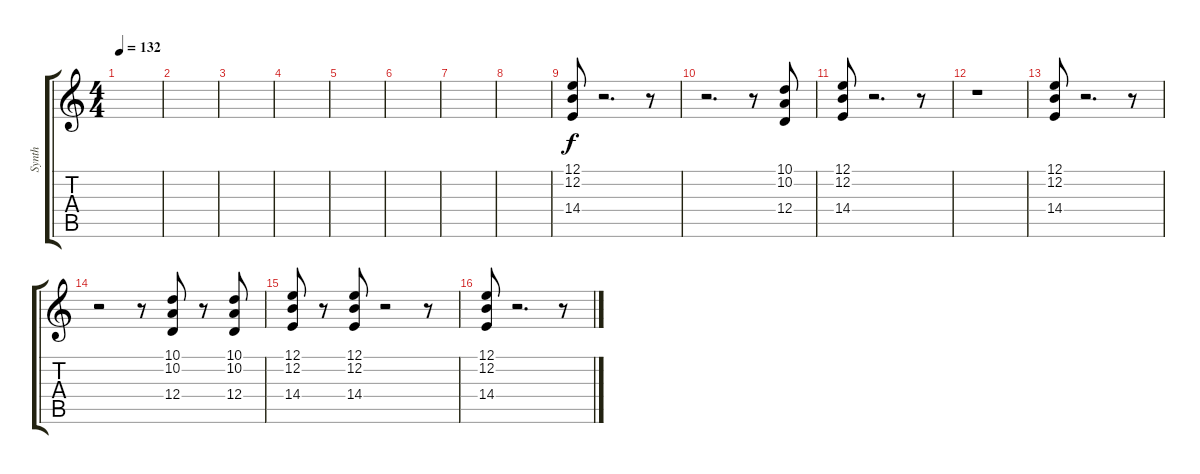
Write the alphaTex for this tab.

\track ("Synth" "Synth") {instrument orchestrahit}
\staff {score tabs}
\tuning (E4 B3 G3 D3 A2 E2) {hide}
\ts (4 4)
\tempo 132
\clef g2
\ks c
|
|
|
|
|
|
|
|
(12.1 12.2 14.4).8 r.2{d} r.8 |
r.2{d} r.8 (10.1 10.2 12.4).8 |
(12.1 12.2 14.4).8 r.2{d} r.8 |
r.1 |
(12.1 12.2 14.4).8 r.2{d} r.8 |
r.2 r.8 (10.1 10.2 12.4).8 r.8 (10.1 10.2 12.4).8 |
(12.1 12.2 14.4).8 r.8 (12.1 12.2 14.4).8 r.2 r.8 |
(12.1 12.2 14.4).8 r.2{d} r.8
